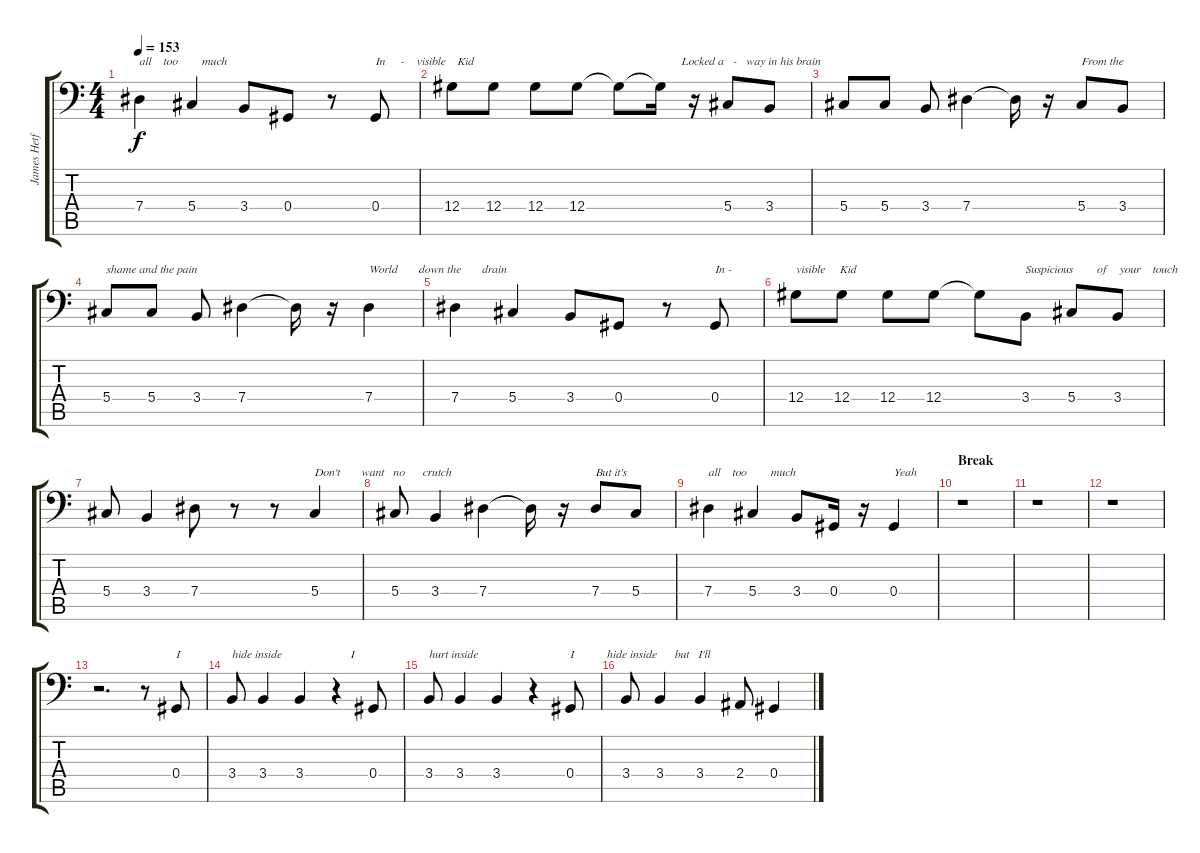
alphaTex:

\track ("James Hetfield (Vocals)" "James Hetf") {instrument lead8bassandlead}
\staff {score tabs}
\tuning (Bb3 F3 Db3 Ab2 Eb2 Ab1) {hide}
\ts (4 4)
\tempo 153
\clef f4
\ks c
7.4.4{txt "all    too        much" dy f} 5.4.4 3.4.8 0.4.8 r.8 0.4.8{txt "In     -    visible    Kid"} |
12.4.8 12.4.8 12.4.8 12.4.8 12.4{t}.8 12.4{t}.16{txt "       Locked a   -   way in his brain"} r.16 5.4.8 3.4.8 |
5.4.8 5.4.8 3.4.8 7.4.4 7.4{t}.16 r.16 5.4.8{txt "From the"} 3.4.8 |
5.4.8{txt "shame and the pain"} 5.4.8 3.4.8 7.4.4 7.4{t}.16 r.16 7.4.4{txt "World       down the       drain"} |
7.4.4 5.4.4 3.4.8 0.4.8 r.8 0.4.8{txt "In - "} |
12.4.8{txt "visible     Kid"} 12.4.8 12.4.8 12.4.8 12.4{t}.8 3.4.8{txt "Suspicious        of    your    touch"} 5.4.8 3.4.8 |
5.4.8 3.4.4 7.4.8 r.8 r.8 5.4.4{txt "Don't       want   no      crutch"} |
5.4.8 3.4.4 7.4.4 7.4{t}.16 r.16 7.4.8{txt "But it's"} 5.4.8 |
7.4.4{txt "all    too        much"} 5.4.4 3.4.8 0.4.16 r.16 0.4.4{txt "Yeah"} |
\section ("" "Break")
r.1 |
r.1 |
r.1 |
r.2{d} r.8 0.4.8{txt "I"} |
3.4.8{txt "hide inside                       I"} 3.4.4 3.4.4 r.4 0.4.8 |
3.4.8{txt "hurt inside"} 3.4.4 3.4.4 r.4 0.4.8{txt "I           hide inside      but   I'll "} |
3.4.8 3.4.4 3.4.4 2.4.8 0.4.4
